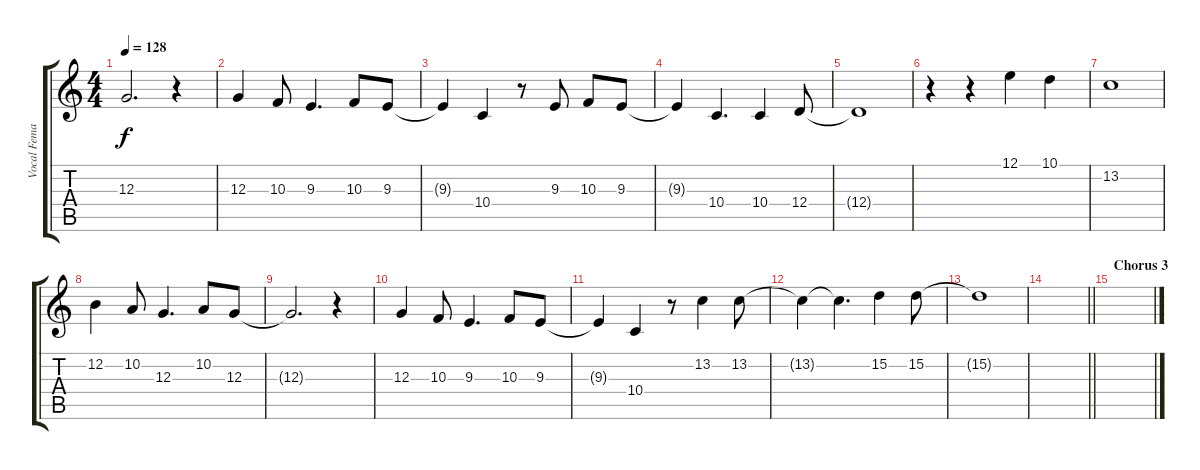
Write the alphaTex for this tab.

\track ("Vocal Female" "Vocal Fema") {instrument lead1square}
\staff {score tabs}
\tuning (E4 B3 G3 D3 A2 E2) {hide}
\ts (4 4)
\tempo 128
\clef g2
\ks c
12.3{t}.2{d dy f} r.4 |
12.3.4 10.3.8 9.3.4{d} 10.3.8 9.3.8 |
9.3{t}.4 10.4.4 r.8 9.3.8 10.3.8 9.3.8 |
9.3{t}.4 10.4.4{d} 10.4.4 12.4.8 |
12.4{t}.1 |
r.4 r.4 12.1.4 10.1.4 |
13.2.1 |
12.2.4 10.2.8 12.3.4{d} 10.2.8 12.3.8 |
12.3{t}.2{d} r.4 |
12.3.4 10.3.8 9.3.4{d} 10.3.8 9.3.8 |
9.3{t}.4 10.4.4 r.8 13.2.4 13.2.8 |
13.2{t}.4 13.2{t}.4{d} 15.2.4 15.2.8 |
15.2{t}.1 |
\barLineRight lightlight
|
\section ("" "Chorus 3")
